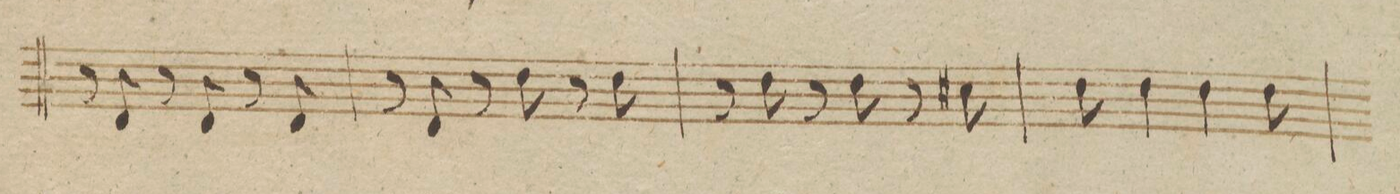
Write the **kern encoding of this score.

**kern	**dynam
*I"Violino 2do	*
*clefG2	*
*k[b-]	*
*M3/4	*
8r	.
8d/	.
8r	.
8d/	.
8r	.
8d/	.
=46	=46
8r	.
8d/	.
8r	.
8dd\	.
8r	.
8dd\	.
=47	=47
8r	.
8dd\	.
8r	.
8dd\	.
8r	.
8cc#X\	.
=48	=48
8dd\	.
4dd\	.
4dd\	.
8dd\	.
=49	=49
*-	*-
